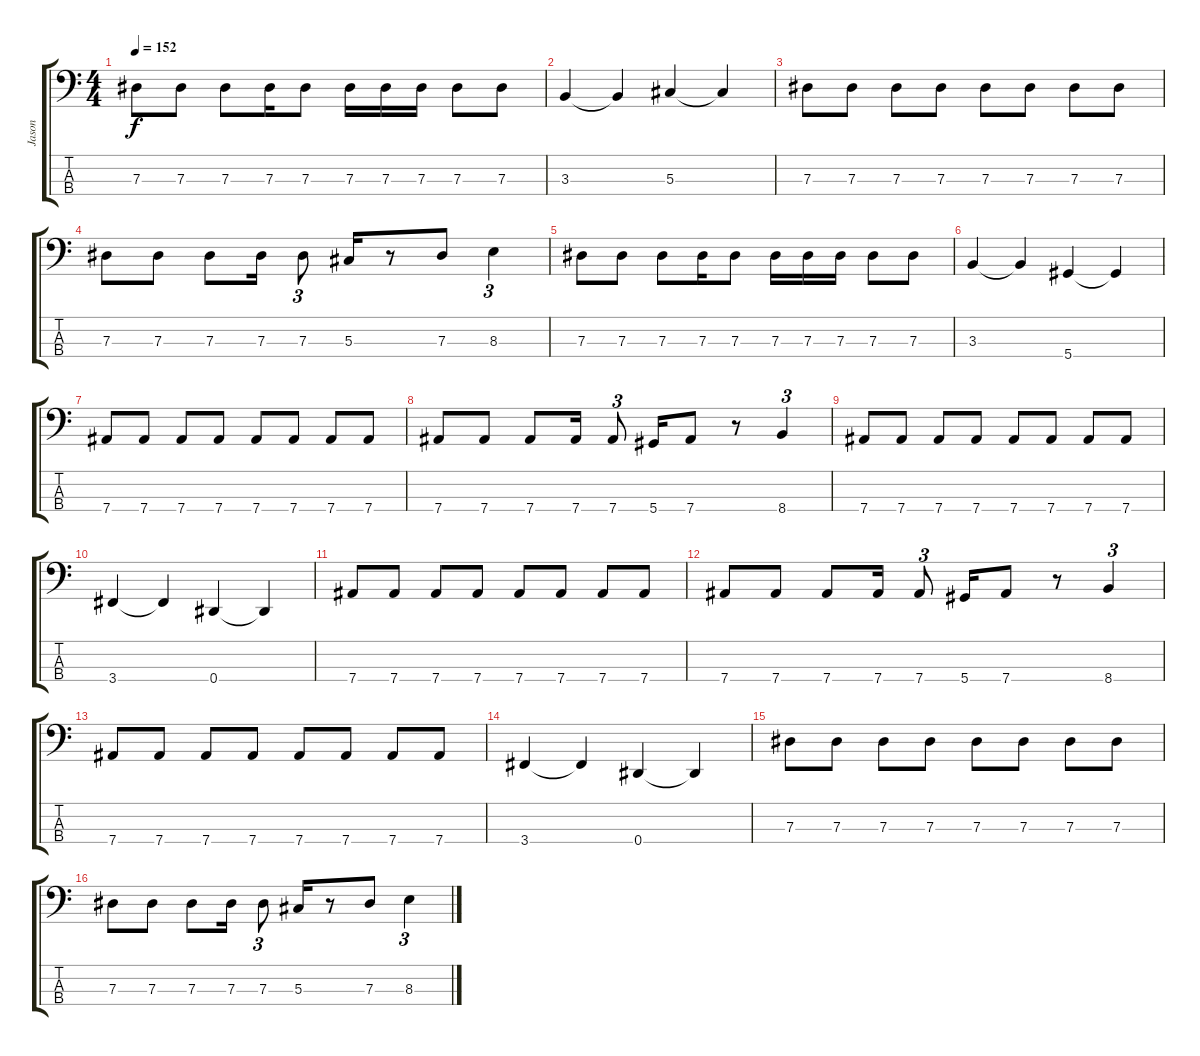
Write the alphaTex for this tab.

\track ("Jason" "Jason") {instrument fretlessbass}
\staff {score tabs}
\tuning (Gb2 Db2 Ab1 Eb1) {hide}
\ts (4 4)
\tempo 152
\clef f4
\ks c
7.3.8{dy f} 7.3.8 7.3.8 7.3.16 7.3.8 7.3.16 7.3.16 7.3.16 7.3.8 7.3.8 |
3.3.4 3.3{t}.4 5.3.4 5.3{t}.4 |
7.3.8 7.3.8 7.3.8 7.3.8 7.3.8 7.3.8 7.3.8 7.3.8 |
7.3.8 7.3.8 7.3.8 7.3.16 7.3.8{tu (3 2)} 5.3.16 r.8 7.3.8 8.3.4{tu (3 2)} |
7.3.8 7.3.8 7.3.8 7.3.16 7.3.8 7.3.16 7.3.16 7.3.16 7.3.8 7.3.8 |
3.3.4 3.3{t}.4 5.4.4 5.4{t}.4 |
7.4.8 7.4.8 7.4.8 7.4.8 7.4.8 7.4.8 7.4.8 7.4.8 |
7.4.8 7.4.8 7.4.8 7.4.16 7.4.8{tu (3 2)} 5.4.16 7.4.8 r.8 8.4.4{tu (3 2)} |
7.4.8 7.4.8 7.4.8 7.4.8 7.4.8 7.4.8 7.4.8 7.4.8 |
3.4.4 3.4{t}.4 0.4.4 0.4{t}.4 |
7.4.8 7.4.8 7.4.8 7.4.8 7.4.8 7.4.8 7.4.8 7.4.8 |
7.4.8 7.4.8 7.4.8 7.4.16 7.4.8{tu (3 2)} 5.4.16 7.4.8 r.8 8.4.4{tu (3 2)} |
7.4.8 7.4.8 7.4.8 7.4.8 7.4.8 7.4.8 7.4.8 7.4.8 |
3.4.4 3.4{t}.4 0.4.4 0.4{t}.4 |
7.3.8 7.3.8 7.3.8 7.3.8 7.3.8 7.3.8 7.3.8 7.3.8 |
7.3.8 7.3.8 7.3.8 7.3.16 7.3.8{tu (3 2)} 5.3.16 r.8 7.3.8 8.3.4{tu (3 2)}
